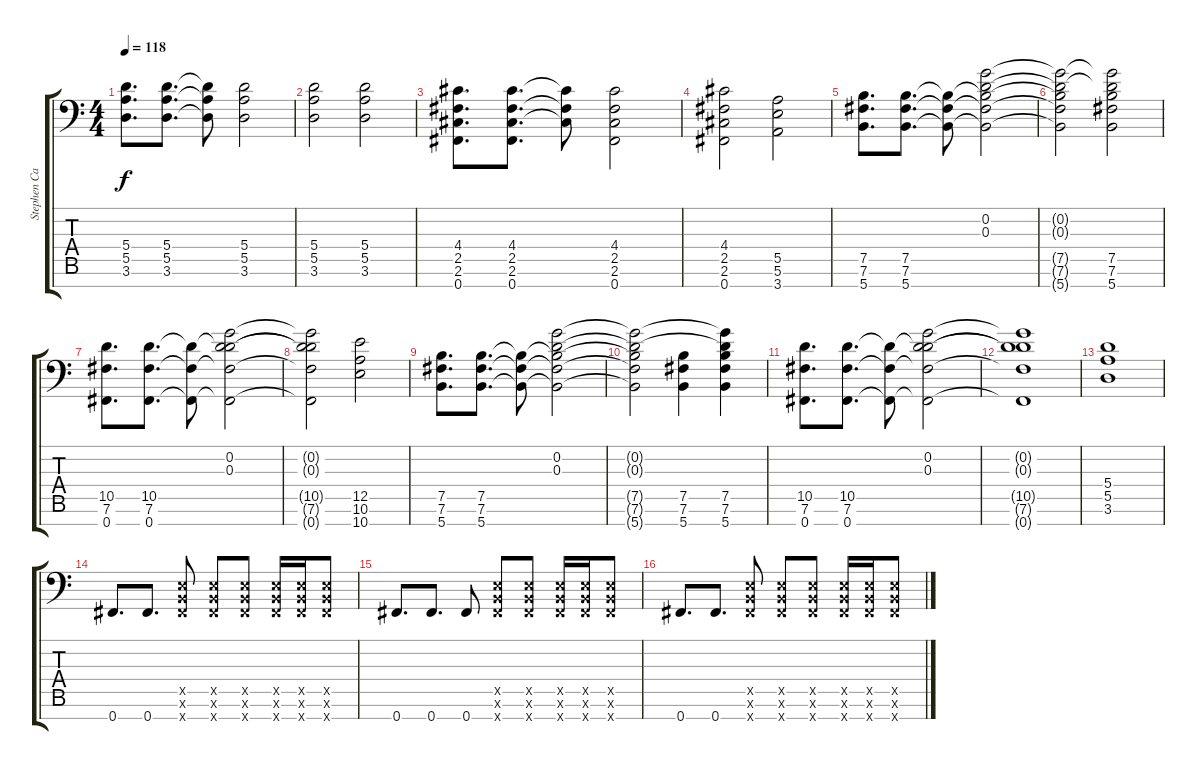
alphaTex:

\track ("Stephen Carpenter (Eight string shown as" "Stephen Ca") {instrument distortionguitar}
\staff {score tabs}
\tuning (B3 G3 D3 A2 E2 B1 Gb1) {hide}
\ts (4 4)
\tempo 118
\clef f4
\ks c
(5.4 5.5 3.6).8{d dy f} (5.4 5.5 3.6).8{d} (5.4{t} 5.5{t} 3.6{t}).8 (5.4 5.5 3.6).2 |
(5.4 5.5 3.6).2 (5.4 5.5 3.6).2 |
(4.4 2.5 2.6 0.7).8{d} (4.4 2.5 2.6 0.7).8{d} (4.4{t} 2.5{t} 2.6{t}).8 (4.4 2.5 2.6 0.7).2 |
(4.4 2.5 2.6 0.7).2 (5.5 5.6 3.7).2 |
(7.5 7.6 5.7).8{d} (7.5 7.6 5.7).8{d} (7.5{t} 7.6{t} 5.7{t}).8 (0.2 0.3 7.5{t} 7.6{t} 5.7{t}).2 |
(0.2{t} 0.3{t} 7.5{t} 7.6{t} 5.7{t}).2 (0.2{t} 0.3{t} 7.5 7.6 5.7).2 |
(10.5 7.6 0.7).8{d} (10.5 7.6 0.7).8{d} (10.5{t} 7.6{t} 0.7{t}).8 (0.2 0.3 10.5{t} 7.6{t} 0.7{t}).2 |
(0.2{t} 0.3{t} 10.5{t} 7.6{t} 0.7{t}).2 (12.5 10.6 10.7).2 |
(7.5 7.6 5.7).8{d} (7.5 7.6 5.7).8{d} (7.5{t} 7.6{t} 5.7{t}).8 (0.2 0.3 7.5{t} 7.6{t} 5.7{t}).2 |
(0.2{t} 0.3{t} 7.5{t} 7.6{t} 5.7{t}).2 (7.5 7.6 5.7).4 (0.2{t} 0.3{t} 7.5 7.6 5.7).4 |
(10.5 7.6 0.7).8{d} (10.5 7.6 0.7).8{d} (10.5{t} 7.6{t} 0.7{t}).8 (0.2 0.3 10.5{t} 7.6{t} 0.7{t}).2 |
(0.2{t} 0.3{t} 10.5{t} 7.6{t} 0.7{t}).1 |
(5.4 5.5 3.6).1 |
0.7.8{d} 0.7.8{d} (0.5{x} 0.6{x} 0.7{x}).8 (0.5{x} 0.6{x} 0.7{x}).8 (0.5{x} 0.6{x} 0.7{x}).8 (0.5{x} 0.6{x} 0.7{x}).16 (0.5{x} 0.6{x} 0.7{x}).16 (0.5{x} 0.6{x} 0.7{x}).8 |
0.7.8{d} 0.7.8{d} 0.7.8 (0.5{x} 0.6{x} 0.7{x}).8 (0.5{x} 0.6{x} 0.7{x}).8 (0.5{x} 0.6{x} 0.7{x}).16 (0.5{x} 0.6{x} 0.7{x}).16 (0.5{x} 0.6{x} 0.7{x}).8 |
0.7.8{d} 0.7.8{d} (0.5{x} 0.6{x} 0.7{x}).8 (0.5{x} 0.6{x} 0.7{x}).8 (0.5{x} 0.6{x} 0.7{x}).8 (0.5{x} 0.6{x} 0.7{x}).16 (0.5{x} 0.6{x} 0.7{x}).16 (0.5{x} 0.6{x} 0.7{x}).8
